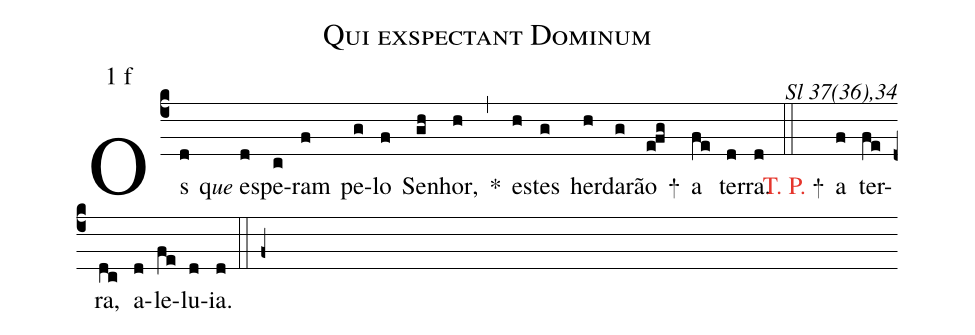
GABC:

name: Qui exspectant Dominum;
commentary: Sl 37(36),34;
mode: 1;
mode-differentia: f;
%%
(c4)

Os(d) q<e>ue</e> es(d)pe(c)ram(f) pe(g)lo(f) Se(gh)nhor,(h) *(,) es(h)tes(g) her(h)da(g)rão(efg) +() a(fe) ter(d)ra.(d)

(::)

<nlba><c><sc>T. P.</sc></c> +() a</nlba>(f) ter(fe)ra,(dc) a(d)le(fe)lu(d)ia.(d)

(::)

(f+)
